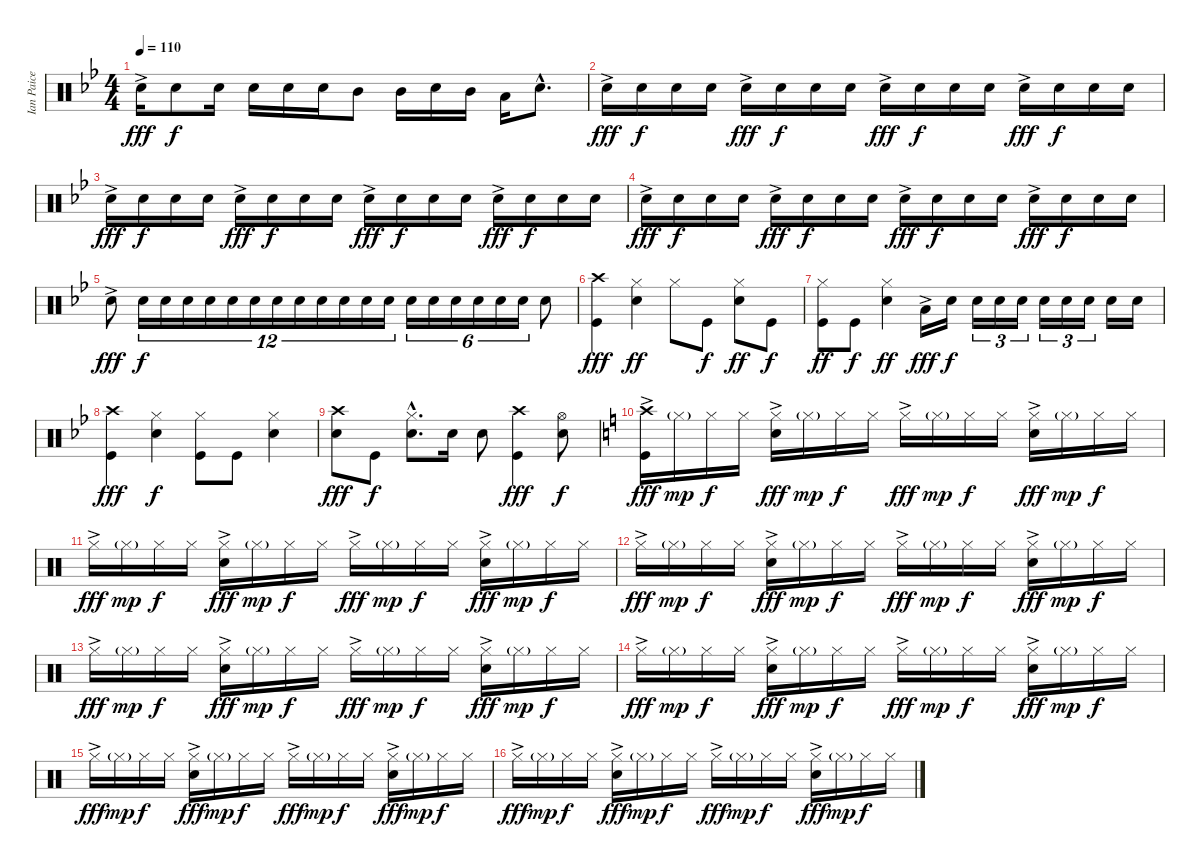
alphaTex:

\track ("Ian Paice" "Ian Paice") {instrument percussion}
\staff {score}
\articulation defaults
\ts (4 4)
\tempo 110
\clef neutral
\ks bb "Electric Snare (hit)"{ac}.16{dy fff} "Electric Snare (hit)".8{dy f} "Electric Snare (hit)".16 "Electric Snare (hit)".16 "Electric Snare (hit)".16 "Electric Snare (hit)".16 "Mid Tom (hit)".8 "Mid Tom (hit)".16 "Snare (hit) 2".16 "Mid Tom (hit)".16 "Low Tom (hit)".16 "Electric Snare (hit)"{hac}.8{d}
|
"Electric Snare (hit)"{ac}.16{dy fff} "Electric Snare (hit)".16{dy f} "Electric Snare (hit)".16 "Electric Snare (hit)".16 "Electric Snare (hit)"{ac}.16{dy fff} "Electric Snare (hit)".16{dy f} "Electric Snare (hit)".16 "Electric Snare (hit)".16 "Electric Snare (hit)"{ac}.16{dy fff} "Electric Snare (hit)".16{dy f} "Electric Snare (hit)".16 "Electric Snare (hit)".16 "Electric Snare (hit)"{ac}.16{dy fff} "Electric Snare (hit)".16{dy f} "Electric Snare (hit)".16 "Electric Snare (hit)".16 |
"Electric Snare (hit)"{ac}.16{dy fff} "Electric Snare (hit)".16{dy f} "Electric Snare (hit)".16 "Electric Snare (hit)".16 "Electric Snare (hit)"{ac}.16{dy fff} "Electric Snare (hit)".16{dy f} "Electric Snare (hit)".16 "Electric Snare (hit)".16 "Electric Snare (hit)"{ac}.16{dy fff} "Electric Snare (hit)".16{dy f} "Electric Snare (hit)".16 "Electric Snare (hit)".16 "Electric Snare (hit)"{ac}.16{dy fff} "Electric Snare (hit)".16{dy f} "Electric Snare (hit)".16 "Electric Snare (hit)".16 |
"Electric Snare (hit)"{ac}.16{dy fff} "Electric Snare (hit)".16{dy f} "Electric Snare (hit)".16 "Electric Snare (hit)".16 "Electric Snare (hit)"{ac}.16{dy fff} "Electric Snare (hit)".16{dy f} "Electric Snare (hit)".16 "Electric Snare (hit)".16 "Electric Snare (hit)"{ac}.16{dy fff} "Electric Snare (hit)".16{dy f} "Electric Snare (hit)".16 "Electric Snare (hit)".16 "Electric Snare (hit)"{ac}.16{dy fff} "Electric Snare (hit)".16{dy f} "Electric Snare (hit)".16 "Electric Snare (hit)".16 |
"Electric Snare (hit)"{ac}.8{dy fff} "Electric Snare (hit)".16{tu (12 8) dy f} "Electric Snare (hit)".16{tu (12 8)} "Electric Snare (hit)".16{tu (12 8)} "Electric Snare (hit)".16{tu (12 8)} "Electric Snare (hit)".16{tu (12 8)} "Electric Snare (hit)".16{tu (12 8)} "Electric Snare (hit)".16{tu (12 8)} "Electric Snare (hit)".16{tu (12 8)} "Electric Snare (hit)".16{tu (12 8)} "Electric Snare (hit)".16{tu (12 8)} "Electric Snare (hit)".16{tu (12 8)} "Electric Snare (hit)".16{tu (12 8)} "Electric Snare (hit)".16{tu (6 4)} "Electric Snare (hit)".16{tu (6 4)} "Electric Snare (hit)".16{tu (6 4)} "Electric Snare (hit)".16{tu (6 4)} "Electric Snare (hit)".16{tu (6 4)} "Electric Snare (hit)".16{tu (6 4)} "Electric Snare (hit)".8 |
("Crash high (hit)" "Kick (hit)").4{dy fff volume 16} ("Hi-Hat (closed)" "Electric Snare (hit)").4{dy ff} "Hi-Hat (closed)".8 "Kick (hit)".8{dy f} ("Hi-Hat (closed)" "Electric Snare (hit)").8{dy ff} "Kick (hit)".8{dy f} |
("Hi-Hat (closed)" "Kick (hit)").8{dy ff} "Kick (hit)".8{dy f} ("Hi-Hat (closed)" "Electric Snare (hit)").4{dy ff} "Low Tom (hit)"{ac}.16{dy fff} "Electric Snare (hit)".16{dy f} "Electric Snare (hit)".16{tu (3 2)} "Electric Snare (hit)".16{tu (3 2)} "Electric Snare (hit)".16{tu (3 2)} "Electric Snare (hit)".16{tu (3 2)} "Electric Snare (hit)".16{tu (3 2)} "Electric Snare (hit)".16{tu (3 2)} "Electric Snare (hit)".16 "Electric Snare (hit)".16 |
("Crash high (hit)" "Kick (hit)").4{dy fff} ("Hi-Hat (closed)" "Electric Snare (hit)").4{dy f} ("Hi-Hat (closed)" "Kick (hit)").8 "Kick (hit)".8 ("Hi-Hat (closed)" "Electric Snare (hit)").4 |
("Crash high (hit)" "Electric Snare (hit)").8{dy fff} "Kick (hit)".8{dy f} ("Hi-Hat (closed)"{hac} "Electric Snare (hit)"{hac}).8{d} "Electric Snare (hit)".16 "Electric Snare (hit)".8 ("Crash high (hit)" "Kick (hit)").4{dy fff} ("Hi-Hat (open)" "Electric Snare (hit)").8{dy f} |
\ks c
("Crash high (hit)"{ac} "Kick (hit)").16{dy fff} "Hi-Hat (closed)"{g}.16{dy mp} "Hi-Hat (closed)".16{dy f} "Hi-Hat (closed)".16 ("Hi-Hat (closed)"{ac} "Electric Snare (hit)").16{dy fff} "Hi-Hat (closed)"{g}.16{dy mp} "Hi-Hat (closed)".16{dy f} "Hi-Hat (closed)".16 "Hi-Hat (closed)"{ac}.16{dy fff} "Hi-Hat (closed)"{g}.16{dy mp} "Hi-Hat (closed)".16{dy f} "Hi-Hat (closed)".16 ("Hi-Hat (closed)"{ac} "Electric Snare (hit)").16{dy fff} "Hi-Hat (closed)"{g}.16{dy mp} "Hi-Hat (closed)".16{dy f} "Hi-Hat (closed)".16 |
"Hi-Hat (closed)"{ac}.16{dy fff} "Hi-Hat (closed)"{g}.16{dy mp} "Hi-Hat (closed)".16{dy f} "Hi-Hat (closed)".16 ("Hi-Hat (closed)"{ac} "Electric Snare (hit)").16{dy fff} "Hi-Hat (closed)"{g}.16{dy mp} "Hi-Hat (closed)".16{dy f} "Hi-Hat (closed)".16 "Hi-Hat (closed)"{ac}.16{dy fff} "Hi-Hat (closed)"{g}.16{dy mp} "Hi-Hat (closed)".16{dy f} "Hi-Hat (closed)".16 ("Hi-Hat (closed)"{ac} "Electric Snare (hit)").16{dy fff} "Hi-Hat (closed)"{g}.16{dy mp} "Hi-Hat (closed)".16{dy f} "Hi-Hat (closed)".16 |
"Hi-Hat (closed)"{ac}.16{dy fff} "Hi-Hat (closed)"{g}.16{dy mp} "Hi-Hat (closed)".16{dy f} "Hi-Hat (closed)".16 ("Hi-Hat (closed)"{ac} "Electric Snare (hit)").16{dy fff} "Hi-Hat (closed)"{g}.16{dy mp} "Hi-Hat (closed)".16{dy f} "Hi-Hat (closed)".16 "Hi-Hat (closed)"{ac}.16{dy fff} "Hi-Hat (closed)"{g}.16{dy mp} "Hi-Hat (closed)".16{dy f} "Hi-Hat (closed)".16 ("Hi-Hat (closed)"{ac} "Electric Snare (hit)").16{dy fff} "Hi-Hat (closed)"{g}.16{dy mp} "Hi-Hat (closed)".16{dy f} "Hi-Hat (closed)".16 |
"Hi-Hat (closed)"{ac}.16{dy fff} "Hi-Hat (closed)"{g}.16{dy mp} "Hi-Hat (closed)".16{dy f} "Hi-Hat (closed)".16 ("Hi-Hat (closed)"{ac} "Electric Snare (hit)").16{dy fff} "Hi-Hat (closed)"{g}.16{dy mp} "Hi-Hat (closed)".16{dy f} "Hi-Hat (closed)".16 "Hi-Hat (closed)"{ac}.16{dy fff} "Hi-Hat (closed)"{g}.16{dy mp} "Hi-Hat (closed)".16{dy f} "Hi-Hat (closed)".16 ("Hi-Hat (closed)"{ac} "Electric Snare (hit)").16{dy fff} "Hi-Hat (closed)"{g}.16{dy mp} "Hi-Hat (closed)".16{dy f} "Hi-Hat (closed)".16 |
"Hi-Hat (closed)"{ac}.16{dy fff} "Hi-Hat (closed)"{g}.16{dy mp} "Hi-Hat (closed)".16{dy f} "Hi-Hat (closed)".16 ("Hi-Hat (closed)"{ac} "Electric Snare (hit)").16{dy fff} "Hi-Hat (closed)"{g}.16{dy mp} "Hi-Hat (closed)".16{dy f} "Hi-Hat (closed)".16 "Hi-Hat (closed)"{ac}.16{dy fff} "Hi-Hat (closed)"{g}.16{dy mp} "Hi-Hat (closed)".16{dy f} "Hi-Hat (closed)".16 ("Hi-Hat (closed)"{ac} "Electric Snare (hit)").16{dy fff} "Hi-Hat (closed)"{g}.16{dy mp} "Hi-Hat (closed)".16{dy f} "Hi-Hat (closed)".16 |
"Hi-Hat (closed)"{ac}.16{dy fff} "Hi-Hat (closed)"{g}.16{dy mp} "Hi-Hat (closed)".16{dy f} "Hi-Hat (closed)".16 ("Hi-Hat (closed)"{ac} "Electric Snare (hit)").16{dy fff} "Hi-Hat (closed)"{g}.16{dy mp} "Hi-Hat (closed)".16{dy f} "Hi-Hat (closed)".16 "Hi-Hat (closed)"{ac}.16{dy fff} "Hi-Hat (closed)"{g}.16{dy mp} "Hi-Hat (closed)".16{dy f} "Hi-Hat (closed)".16 ("Hi-Hat (closed)"{ac} "Electric Snare (hit)").16{dy fff} "Hi-Hat (closed)"{g}.16{dy mp} "Hi-Hat (closed)".16{dy f} "Hi-Hat (closed)".16 |
"Hi-Hat (closed)"{ac}.16{dy fff} "Hi-Hat (closed)"{g}.16{dy mp} "Hi-Hat (closed)".16{dy f} "Hi-Hat (closed)".16 ("Hi-Hat (closed)"{ac} "Electric Snare (hit)").16{dy fff} "Hi-Hat (closed)"{g}.16{dy mp} "Hi-Hat (closed)".16{dy f} "Hi-Hat (closed)".16 "Hi-Hat (closed)"{ac}.16{dy fff} "Hi-Hat (closed)"{g}.16{dy mp} "Hi-Hat (closed)".16{dy f} "Hi-Hat (closed)".16 ("Hi-Hat (closed)"{ac} "Electric Snare (hit)").16{dy fff} "Hi-Hat (closed)"{g}.16{dy mp} "Hi-Hat (closed)".16{dy f} "Hi-Hat (closed)".16
